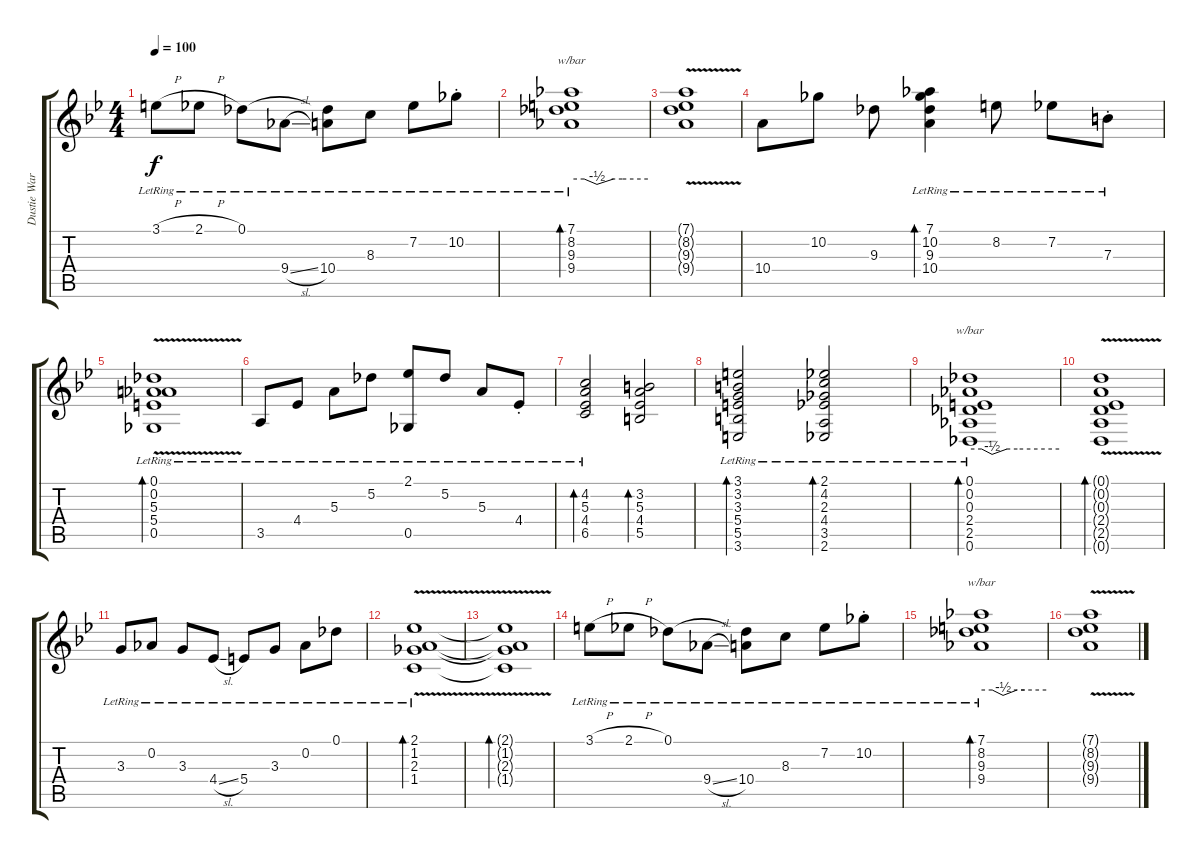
\track ("Dustie Waring - Rhythm Gtr." "Dustie War") {instrument acousticguitarnylon}
\staff {score tabs}
\tuning (Db4 Ab3 E3 B2 Gb2 Db2) {hide}
\ts (4 4)
\tempo 100
\clef g2
\ks gminor
3.1{h lr}.8{dy f} 2.1{h lr}.8 0.1{lr}.8 9.4{sl lr}.8 (0.1{t} 10.4{lr}).8 8.3{lr}.8 7.2{lr}.8 10.2{st lr}.8 |
(7.1{lr} 8.2{lr} 9.3{lr} 9.4{lr}).1{tbe (custom default 0 0 10 0 20 -2 33 0 40 0 60 0) bd 240} |
(7.1{t} 8.2{t} 9.3{v t} 9.4{v t}).1 |
10.4.8 10.2.8 9.3.8 (7.1{lr} 10.2{lr} 9.3{lr} 10.4).4{bd 240} 8.2{lr}.8 7.2{lr}.8 7.3{st lr}.8 |
(0.1{lr} 0.2{v} 5.3{v lr} 5.4{lr} 0.5).1{bd 240} |
3.5{lr}.8 4.4{lr}.8 5.3{lr}.8 5.2{lr}.8 (2.1 0.5{lr}).8 5.2{lr}.8 5.3{lr}.8 4.4{st lr}.8 |
(4.2{lr} 5.3{lr} 4.4{lr} 6.5{lr}).2{bd 240} (3.2 5.3 4.4 5.5).2{bd 240} |
(3.1{lr} 3.2 3.3{lr} 5.4{lr} 5.5{lr} 3.6{lr}).2{bd 240} (2.1{lr} 4.2 2.3{lr} 4.4{lr} 3.5 2.6{lr}).2{bd 240} |
(0.1 0.2{lr} 0.3{lr} 2.4{lr} 2.5{lr} 0.6{lr}).1{tbe (custom default 0 0 8 0 15 -2 25 0 32 0 60 0) bd 240} |
(0.1{t} 0.2{v t} 0.3{t} 2.4{t} 2.5{t} 0.6{t}).1{bd 240} |
3.3{lr}.8 0.2{lr}.8 3.3{lr}.8 4.4{sl lr}.8 5.4{lr}.8 3.3{lr}.8 0.2{lr}.8 0.1{lr}.8 |
(2.1{v lr} 1.2{lr} 2.3{v} 1.4{lr}).1{bd 240} |
(2.1{v t} 1.2{t} 2.3{t} 1.4{t}).1{bd 240} |
3.1{h lr}.8 2.1{h lr}.8 0.1{lr}.8 9.4{sl lr}.8 (0.1{t} 10.4{lr}).8 8.3{lr}.8 7.2{lr}.8 10.2{st lr}.8 |
(7.1{lr} 8.2{lr} 9.3{lr} 9.4{lr}).1{tbe (custom default 0 0 10 0 20 -2 33 0 40 0 60 0) bd 240} |
(7.1{t} 8.2{t} 9.3{v t} 9.4{v t}).1
